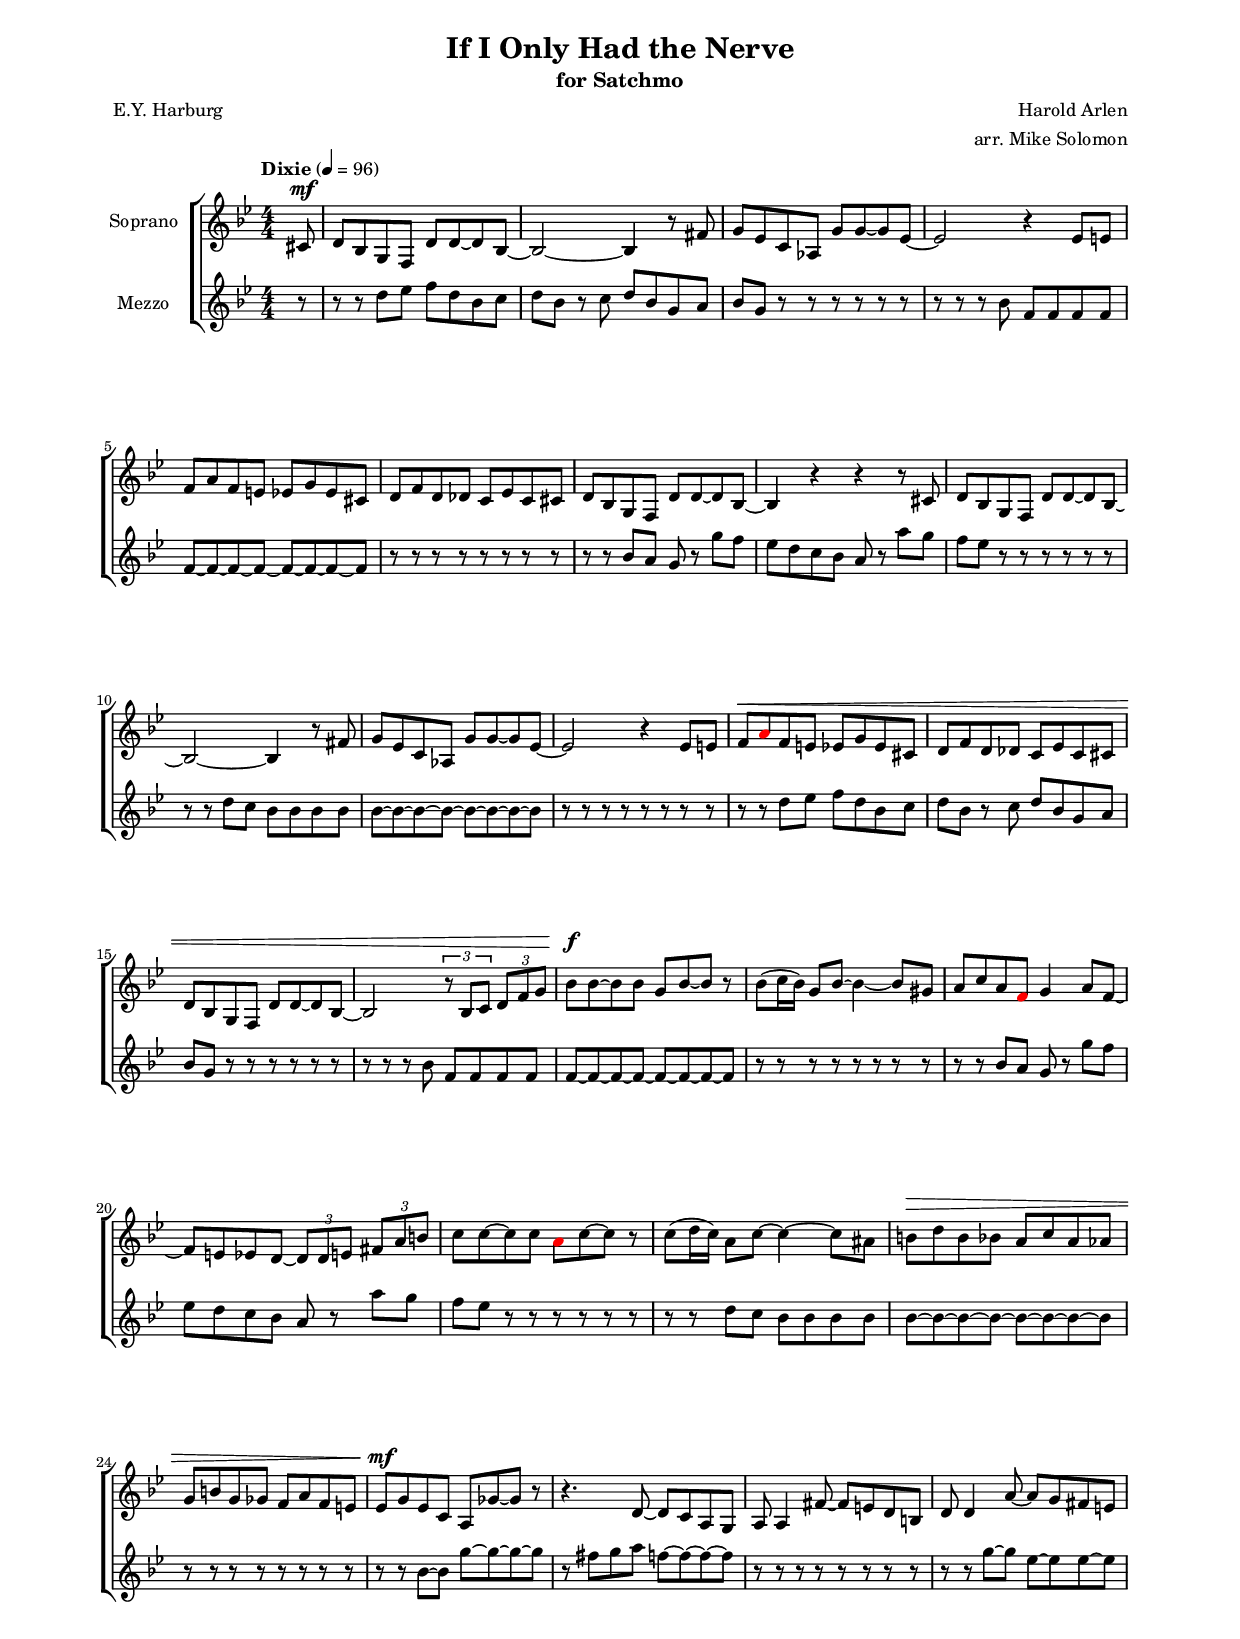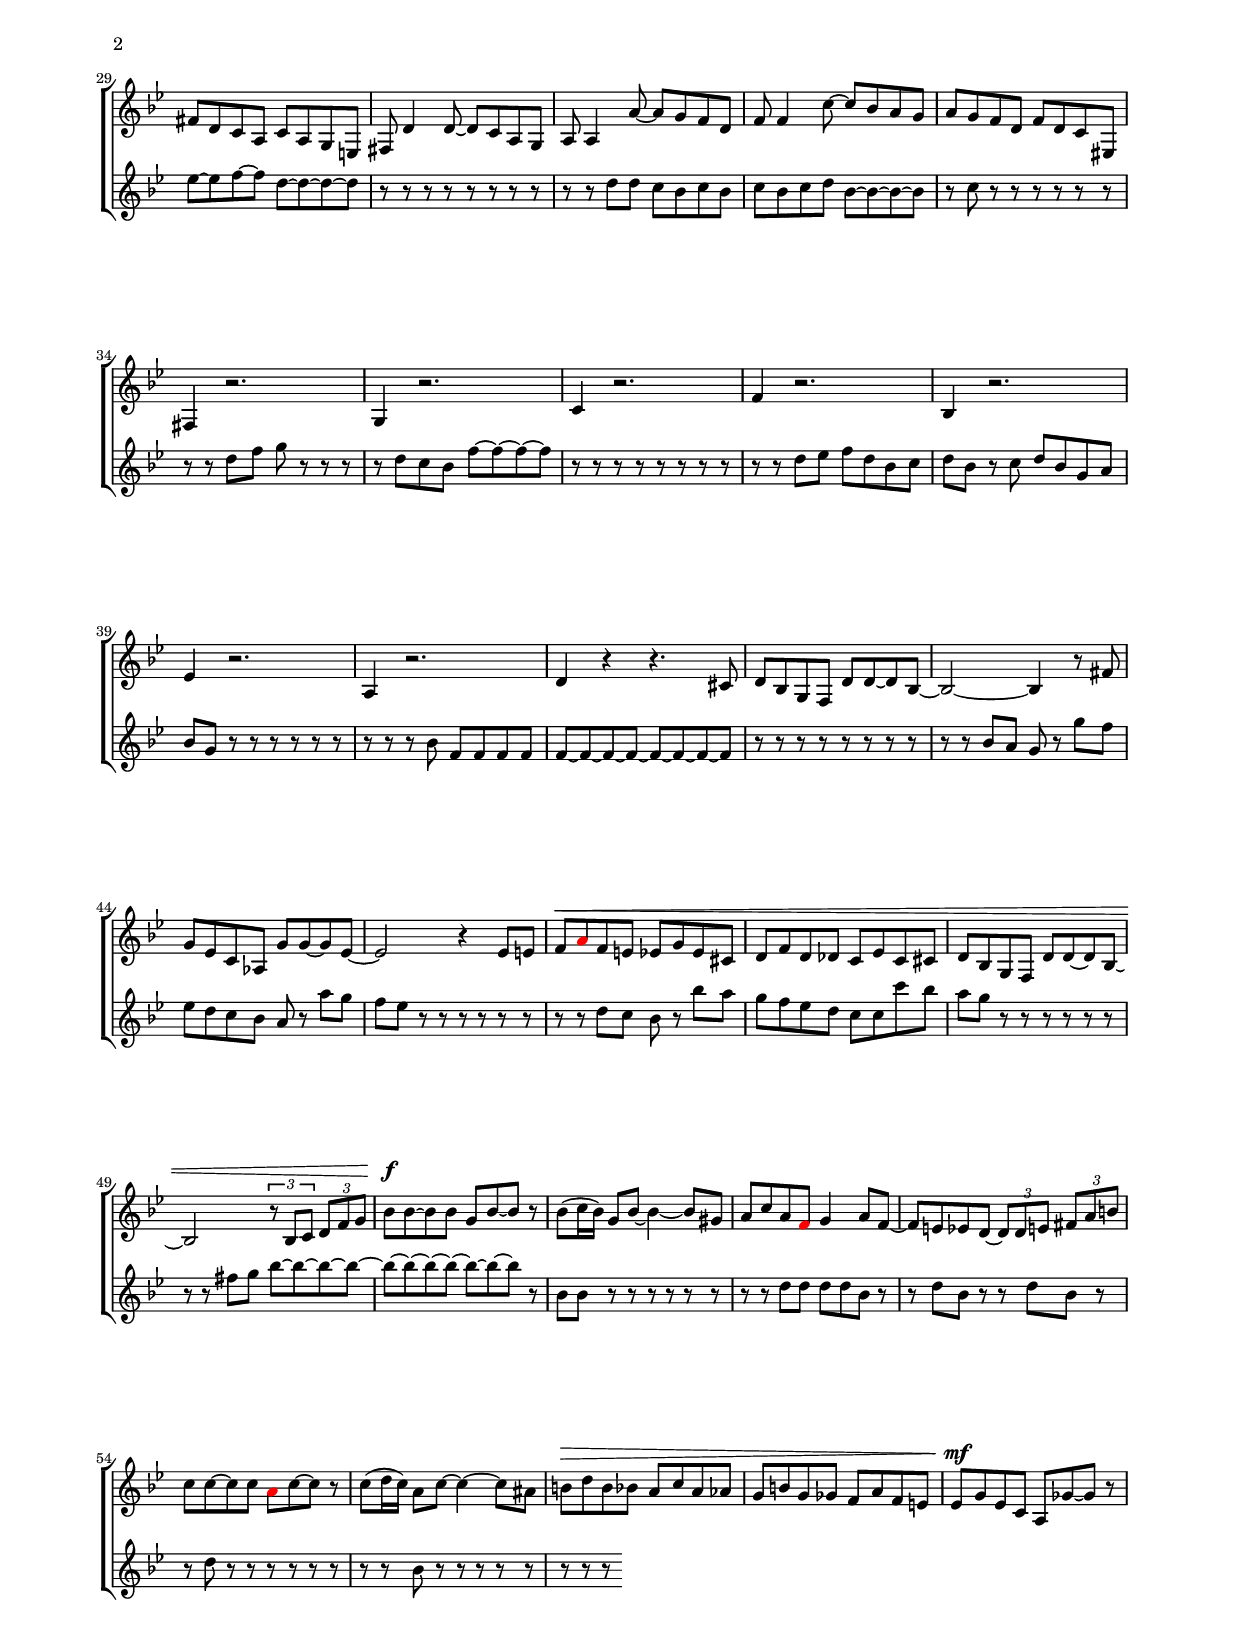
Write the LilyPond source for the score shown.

\version "2.19.0"
\include "defs-devel.ly"

marD = \markup \null
elsD = \markup \null
mikD = \markup \null
rynZ = \markup \null
desD = \markup \null

#(set-global-staff-size 15.87)
autoBeamInstruction = \autoBeamOn

solo = \markup \italic "solo"
psolo = \markup \italic "(solo)"
skat = \markup \italic "sit skat"
shoot = \markup \italic "SYT"

\header {
  title = "If I Only Had the Nerve"
  subtitle = "for Satchmo"
  %title = "Somewhere Over the Rainbow"
  composer = "Harold Arlen"
  poet = "E.Y. Harburg"
  arranger = "arr. Mike Solomon"
  %arranger = "arr. (anon)"
}
\paper {
  #(define fonts
    (set-global-fonts
    #:music "lilyjazz"
    #:brace "lilyjazz"
    #:roman "LilyJAZZText"
    #:sans "LilyJAZZChord"
    #:factor (/ staff-height pt 20)
  ))
  ragged-right = ##f
  left-margin = 0.75\in
  right-margin = 0.75\in
  top-margin = 0.5\in
  bottom-margin = 0.6\in
  ragged-last-bottom = ##f
  %max-systems-per-page = #2
  %oddHeaderMarkup = "FIRST FULL DRAFT 20.10.14 4:44"
  %evenHeaderMarkup = "FIRST FULL DRAFT 20.10.14 4:44"
}


#(ly:set-option 'point-and-click #f)

#(set-global-staff-size 15.87)

railroad =  {
  \once \override BreathingSign.text = \markup \musicglyph #"scripts.caesura.straight"
  \breathe
}
myred = \once \override NoteHead #'color = #red

php = \once \override Hairpin.stencil = #(parenthesize-callback ly:hairpin::print)

\paper {
  footnote-separator-markup = \markup { \column { " "\override #`(span-factor . 1/5) { \draw-hline } }}
  footnote-padding = 1\mm
  top-system-spacing = #'((basic-distance . 1) (minimum-distance . 0) (padding . 1) (stretchability . 40))
  bottom-system-spacing = #'((basic-distance . 1) (minimum-distance . 0) (padding . 1) (stretchability . 50))
  ragged-right = ##f
}

prefatoryMatter = {
  \key bes \major
  \autoBeamInstruction
  \time 4/4
}

scorePrefatoryMatter = {
  \prefatoryMatter
  \partial 8
}

midiPrefatoryMatter = {
  \prefatoryMatter
  \partial 8
}

theme = \relative c {
  cis8-\tag #'first \mf |
  d8 bes8 g8 f8 d'8 d8 ~ d8 bes8 ~ |
  bes2 ~ bes4 r8 fis'8 |
  g8 ees8 c8 aes8 g'8 g8 ~ g8 ees8 ~ |
  ees2 r4 ees8 e8 |
  f8-\tag #'second \< \tag #'second { \rred } a8 f8 e8 ees8 g8 ees8 cis8 |
  d8 f8 d8 des8 c8 ees8 c8 cis8 |
  d8 bes8 g8 f8 d'8 d8 ~ d8 bes8 ~ |
  \tag #'first { bes4 }
  \tag #'second { bes2 }
}

marks = {
  \tempo "Dixie" 4=96
  \time 4/4
  \partial 8 s8
  \repeat unfold 25 { s1 }
}

soprano = \transpose c c {
  \transpose c c' \removeWithTag #'second \theme
  r4 r4 r8
  \transpose c c' \removeWithTag #'first \theme
  \relative c' {
    \times 2/3 { r8 bes c } \times 2/3 { d f g } |
    bes8\f bes8 ~ bes8 bes8 g8 bes8 ~ bes8 r8 |
    bes8 ( c16 bes ) g8 bes8 ~ bes4 ~ bes8 gis8 |
    a8 c8 a8 \rred f8 g4 a8 f8 ~ |
    f8 e8 ees8 d8 ~ \times 2/3 { d d e } \times 2/3 { fis a b } |
    c8 c8 ~ c8 c8 \rred a8 c8 ~ c8 r8 |
    c8 ( d16 c ) a8 c8 ~ c4 ~ c8 ais8 |
    b8\> d8 b8 bes8 a8 c8 a8 aes8 |
    g8 b8 g8 ges8 f8 a8 f8 e8 |
    ees8\mf g8 ees8 c8 a8 ges'8 ~ ges8 r8 |
    r4. d8 ~ d c a g |
    a a4 fis'8 ~ fis e d b |
    d d4 a'8 ~ a g fis e |
    fis d c a c a g e |
    fis d'4 d8 ~ d c a g |
    a a4 a'8 ~ a g f d |
    f f4 c'8 ~ c bes a g |
    a g f d f d c eis, |
    fis4 r2. |
    g4 r2. |
    c4 r2. |
    f4 r2. |
    bes,4 r2. |
    ees4 r2. |
    a,4 r2. |
    d4 r4 r4. 
  }
  \transpose c c' \removeWithTag #'first \theme
  \relative c' {
      \times 2/3 { r8 bes c } \times 2/3 { d f g } |
      bes8\f bes8 ~ bes8 bes8 g8 bes8 ~ bes8 r8 |
      bes8 ( c16 bes ) g8 bes8 ~ bes4 ~ bes8 gis8 |
      a8 c8 a8 \rred f8 g4 a8 f8 ~ |
      f8 e8 ees8 d8 ~ \times 2/3 { d d e } \times 2/3 { fis a b } |
      c8 c8 ~ c8 c8 \rred a8 c8 ~ c8 r8 |
      c8 ( d16 c ) a8 c8 ~ c4 ~ c8 ais8 |
      b8\> d8 b8 bes8 a8 c8 a8 aes8 |
      g8 b8 g8 ges8 f8 a8 f8 e8 |
      ees8\mf g8 ees8 c8 a8 ges'8 ~ ges8 r8 |
  }
}

sopranoWords = \lyricmode {
}

test = {
  \transpose g g { r8 r8 r8 d''8 ees''8 f''8 d''8 bes'8 c''8 d''8 bes'8 r8 c''8 d''8 bes'8 g'8 a'8 bes'8 g'8 r8 r8 r8 r8 r8 r8 r8 r8 r8 bes'8 f'8 f'8 f'8 f'8 f'8 ~ f'8 ~ f'8 ~ f'8 ~ f'8 ~ f'8 ~ f'8 ~ f'8 r8 r8 r8 r8 r8 r8 r8 r8 r8 r8 bes'8 a'8 g'8 r8 g''8 f''8 ees''8 d''8 c''8 bes'8 a'8 r8 a''8 g''8 f''8 ees''8 r8 r8 r8 r8 r8 r8 r8 r8 d''8 c''8 bes'8 bes'8 bes'8 bes'8 bes'8 ~ bes'8 ~ bes'8 ~ bes'8 ~ bes'8 ~ bes'8 ~ bes'8 ~ bes'8 r8 r8 r8 r8 r8 r8 r8 r8 r8 r8 d''8 ees''8 f''8 d''8 bes'8 c''8 d''8 bes'8 r8 c''8 d''8 bes'8 g'8 a'8 bes'8 g'8 r8 r8 r8 r8 r8 r8 r8 r8 r8 bes'8 f'8 f'8 f'8 f'8 f'8 ~ f'8 ~ f'8 ~ f'8 ~ f'8 ~ f'8 ~ f'8 ~ f'8 r8 r8 r8 r8 r8 r8 r8 r8 r8 r8 bes'8 a'8 g'8 r8 g''8 f''8 ees''8 d''8 c''8 bes'8 a'8 r8 a''8 g''8 f''8 ees''8 r8 r8 r8 r8 r8 r8 r8 r8 d''8 c''8 bes'8 bes'8 bes'8 bes'8 bes'8 ~ bes'8 ~ bes'8 ~ bes'8 ~ bes'8 ~ bes'8 ~ bes'8 ~ bes'8 r8 r8 r8 r8 r8 r8 r8 r8 r8 r8 bes'8 ~ bes'8 g''8 ~ g''8 ~ g''8 ~ g''8 r8 fis''8 g''8 a''8 f''8 ~ f''8 ~ f''8 ~ f''8 r8 r8 r8 r8 r8 r8 r8 r8 r8 r8 g''8 ~ g''8 ees''8 ~ ees''8 ees''8 ~ ees''8 ees''8 ~ ees''8 f''8 ~ f''8 d''8 ~ d''8 ~ d''8 ~ d''8 r8 r8 r8 r8 r8 r8 r8 r8 r8 r8 d''8 d''8 c''8 bes'8 c''8 bes'8 c''8 bes'8 c''8 d''8 bes'8 ~ bes'8 ~ bes'8 ~ bes'8 r8 c''8 r8 r8 r8 r8 r8 r8 r8 r8 d''8 f''8 g''8 r8 r8 r8 r8 d''8 c''8 bes'8 f''8 ~ f''8 ~ f''8 ~ f''8 r8 r8 r8 r8 r8 r8 r8 r8 r8 r8 d''8 ees''8 f''8 d''8 bes'8 c''8 d''8 bes'8 r8 c''8 d''8 bes'8 g'8 a'8 bes'8 g'8 r8 r8 r8 r8 r8 r8 r8 r8 r8 bes'8 f'8 f'8 f'8 f'8 f'8 ~ f'8 ~ f'8 ~ f'8 ~ f'8 ~ f'8 ~ f'8 ~ f'8 r8 r8 r8 r8 r8 r8 r8 r8 r8 r8 bes'8 a'8 g'8 r8 g''8 f''8 ees''8 d''8 c''8 bes'8 a'8 r8 a''8 g''8 f''8 ees''8 r8 r8 r8 r8 r8 r8 r8 r8 d''8 c''8 bes'8 r8 bes''8 a''8 g''8 f''8 ees''8 d''8 c''8 c''8 c'''8 bes''8 a''8 g''8 r8 r8 r8 r8 r8 r8 r8 r8 fis''8 g''8 bes''8 ~ bes''8 ~ bes''8 ~ bes''8 ~ bes''8 ~ bes''8 ~ bes''8 ~ bes''8 ~ bes''8 ~ bes''8 ~ bes''8 r8 bes'8 bes'8 r8 r8 r8 r8 r8 r8 r8 r8 d''8 d''8 d''8 d''8 bes'8 r8 r8 d''8 bes'8 r8 r8 d''8 bes'8 r8 r8 d''8 r8 r8 r8 r8 r8 r8 r8 r8 bes'8 r8 r8 r8 r8 r8 r8 r8 r8 }
}


\score {
  \new ChoirStaff <<
    \new Staff \with { instrumentName = \bitchName %shortInstrumentName = #"M."
} <<
      \new Voice = "soprano" { << { \numericTimeSignature
	\scorePrefatoryMatter
        \soprano
      } {
	\scorePrefatoryMatter
        \marks
      } >> }
      \new Lyrics \lyricsto "soprano" {
        \sopranoWords
      }
    >>
    \new Staff \with { instrumentName = \dortyName %shortInstrumentName = #"E."
} <<
      \new Voice = "mezzo" { \numericTimeSignature
	\scorePrefatoryMatter
        \test
      }
    >>
  >>
  \midi{}
  \layout {
    \context {
      \Voice
      \override TextScript #'layer = #6
      \override NoteHead #'layer = #7
      \override Glissando #'breakable = ##t
      \override TupletNumber #'breakable = ##t
      \override TupletBracket #'breakable = ##t
      \override DynamicLineSpanner.direction = #UP
      \remove "Forbid_line_break_engraver"
    }
    \context {
      \Staff
      %\consists "Metronome_mark_engraver"
      \override TimeSignature #'style = #'numbered
      \override StaffSymbol #'layer = #4
      \override TimeSignature #'layer = #3
      \override TimeSignature #'whiteout = ##t
    }
    \context {
      \Lyrics
      %\override LyricText #'whiteout = ##t
      \override LyricText #'layer = #6
    }
    \context {
      \Score
      %\remove "Metronome_mark_engraver"
      \override NonMusicalPaperColumn #'allow-loose-spacing = ##f
    }
  }
}
